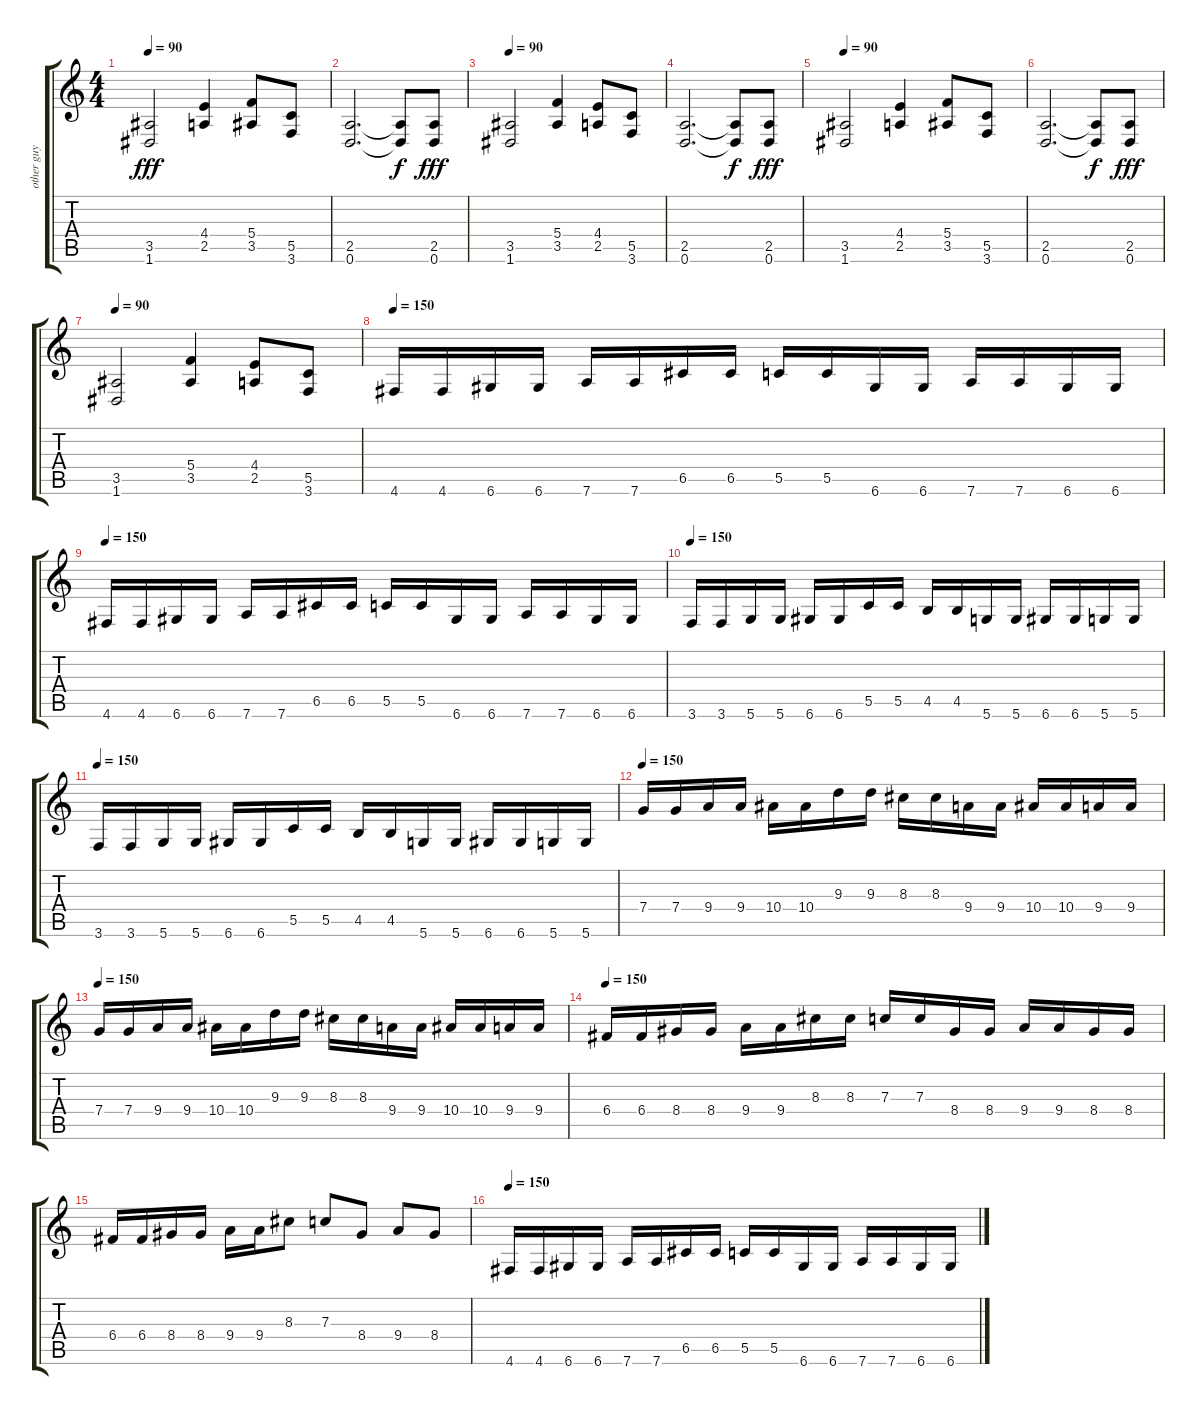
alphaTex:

\track ("other guy" "other guy") {instrument distortionguitar}
\staff {score tabs}
\tuning (D4 A3 F3 C3 G2 D2) {hide}
\ts (4 4)
\tempo 90
\clef g2
\ks c
(3.5 1.6).2{dy fff} (4.4 2.5).4 (5.4 3.5).8 (5.5 3.6).8 |
(2.5 0.6).2{d} (2.5{t} 0.6{t}).8{dy f} (2.5 0.6).8{dy fff} |
\tempo 90
(3.5 1.6).2 (5.4 3.5).4 (4.4 2.5).8 (5.5 3.6).8 |
(2.5 0.6).2{d} (2.5{t} 0.6{t}).8{dy f} (2.5 0.6).8{dy fff} |
\tempo 90
(3.5 1.6).2 (4.4 2.5).4 (5.4 3.5).8 (5.5 3.6).8 |
(2.5 0.6).2{d} (2.5{t} 0.6{t}).8{dy f} (2.5 0.6).8{dy fff} |
\tempo 90
(3.5 1.6).2 (5.4 3.5).4 (4.4 2.5).8 (5.5 3.6).8 |
\tempo 150
4.6.16 4.6.16 6.6.16 6.6.16 7.6.16 7.6.16 6.5.16 6.5.16 5.5.16 5.5.16 6.6.16 6.6.16 7.6.16 7.6.16 6.6.16 6.6.16 |
\tempo 150
4.6.16 4.6.16 6.6.16 6.6.16 7.6.16 7.6.16 6.5.16 6.5.16 5.5.16 5.5.16 6.6.16 6.6.16 7.6.16 7.6.16 6.6.16 6.6.16 |
\tempo 150
3.6.16 3.6.16 5.6.16 5.6.16 6.6.16 6.6.16 5.5.16 5.5.16 4.5.16 4.5.16 5.6.16 5.6.16 6.6.16 6.6.16 5.6.16 5.6.16 |
\tempo 150
3.6.16 3.6.16 5.6.16 5.6.16 6.6.16 6.6.16 5.5.16 5.5.16 4.5.16 4.5.16 5.6.16 5.6.16 6.6.16 6.6.16 5.6.16 5.6.16 |
\tempo 150
7.4.16 7.4.16 9.4.16 9.4.16 10.4.16 10.4.16 9.3.16 9.3.16 8.3.16 8.3.16 9.4.16 9.4.16 10.4.16 10.4.16 9.4.16 9.4.16 |
\tempo 150
7.4.16 7.4.16 9.4.16 9.4.16 10.4.16 10.4.16 9.3.16 9.3.16 8.3.16 8.3.16 9.4.16 9.4.16 10.4.16 10.4.16 9.4.16 9.4.16 |
\tempo 150
6.4.16 6.4.16 8.4.16 8.4.16 9.4.16 9.4.16 8.3.16 8.3.16 7.3.16 7.3.16 8.4.16 8.4.16 9.4.16 9.4.16 8.4.16 8.4.16 |
6.4.16 6.4.16 8.4.16 8.4.16 9.4.16 9.4.16 8.3.8{instrument guitarharmonics} 7.3.8 8.4.8 9.4.8 8.4.8 |
\tempo 150
4.6.16{instrument distortionguitar} 4.6.16 6.6.16 6.6.16 7.6.16 7.6.16 6.5.16 6.5.16 5.5.16 5.5.16 6.6.16 6.6.16 7.6.16 7.6.16 6.6.16 6.6.16
